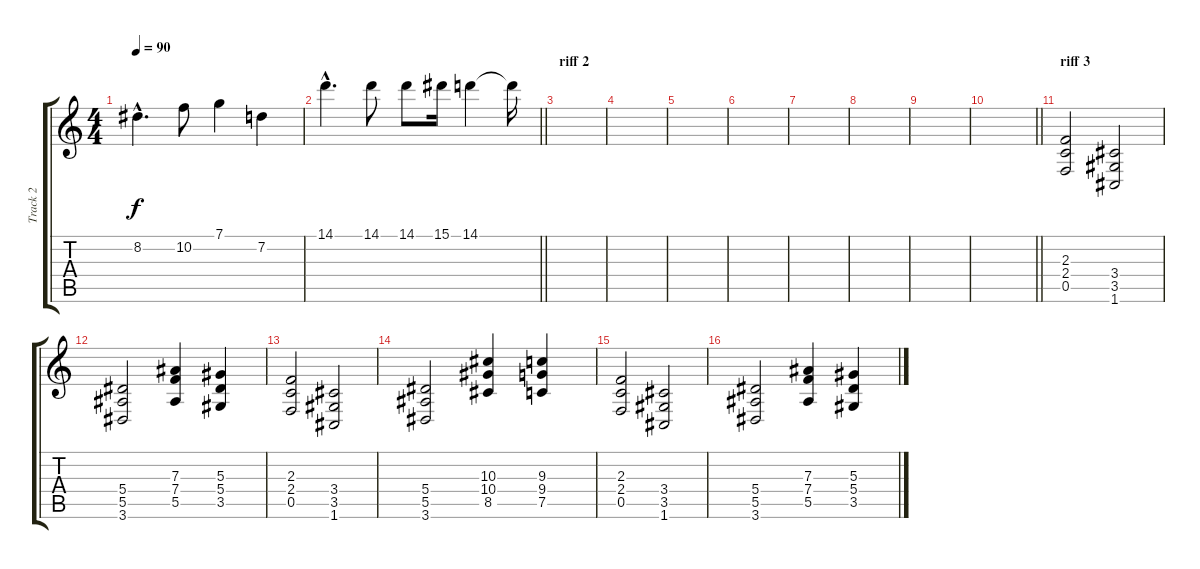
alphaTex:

\track ("Track 2" "Track 2") {instrument distortionguitar}
\staff {score tabs}
\tuning (C4 G3 Eb3 Bb2 F2 C2) {hide}
\ts (4 4)
\tempo 90
\clef g2
\ks c
8.2{hac}.4{d dy f} 10.2.8 7.1.4 7.2.4 |
\barLineRight lightlight
14.1{hac}.4{d} 14.1.8 14.1.8 15.1.16 14.1.4 14.1{t}.16 |
\section ("" "riff 2")
|
|
|
|
|
|
|
\barLineRight lightlight
|
\section ("" "riff 3")
(2.3 2.4 0.5).2 (3.4 3.5 1.6).2 |
(5.4 5.5 3.6).2 (7.3 7.4 5.5).4 (5.3 5.4 3.5).4 |
(2.3 2.4 0.5).2 (3.4 3.5 1.6).2 |
(5.4 5.5 3.6).2 (10.3 10.4 8.5).4 (9.3 9.4 7.5).4 |
(2.3 2.4 0.5).2 (3.4 3.5 1.6).2 |
(5.4 5.5 3.6).2 (7.3 7.4 5.5).4 (5.3 5.4 3.5).4
